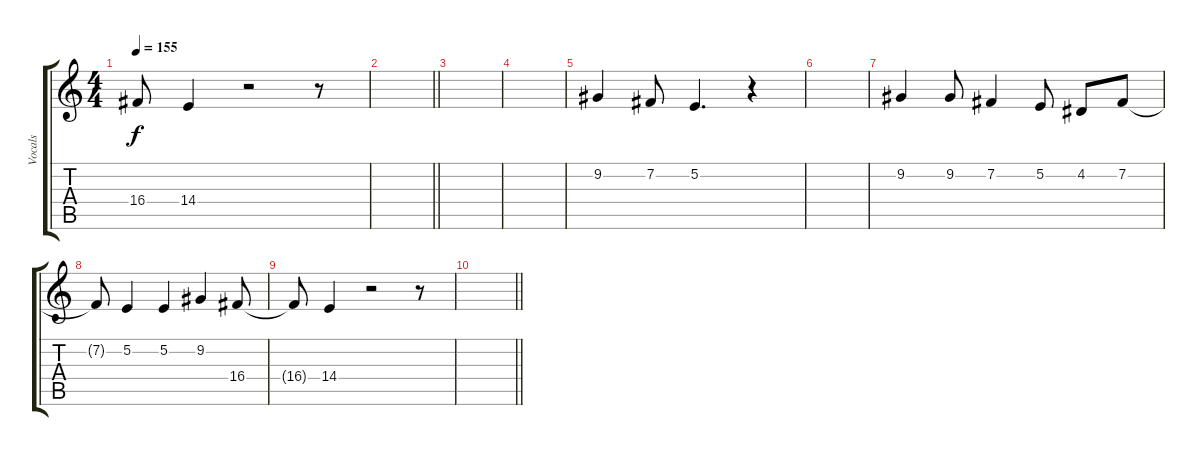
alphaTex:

\track ("Vocals" "Vocals") {instrument sopranosax}
\staff {score tabs}
\tuning (E4 B3 G3 D3 A2 E2) {hide}
\ts (4 4)
\tempo 155
\clef g2
\ks c
16.4{t}.8{dy f} 14.4.4 r.2 r.8 |
\barLineRight lightlight
|
|
|
9.2.4 7.2.8 5.2.4{d} r.4 |
|
9.2.4 9.2.8 7.2.4 5.2.8 4.2.8 7.2.8 |
7.2{t}.8 5.2.4 5.2.4 9.2.4 16.4.8 |
16.4{t}.8 14.4.4 r.2 r.8 |
\barLineRight lightlight
